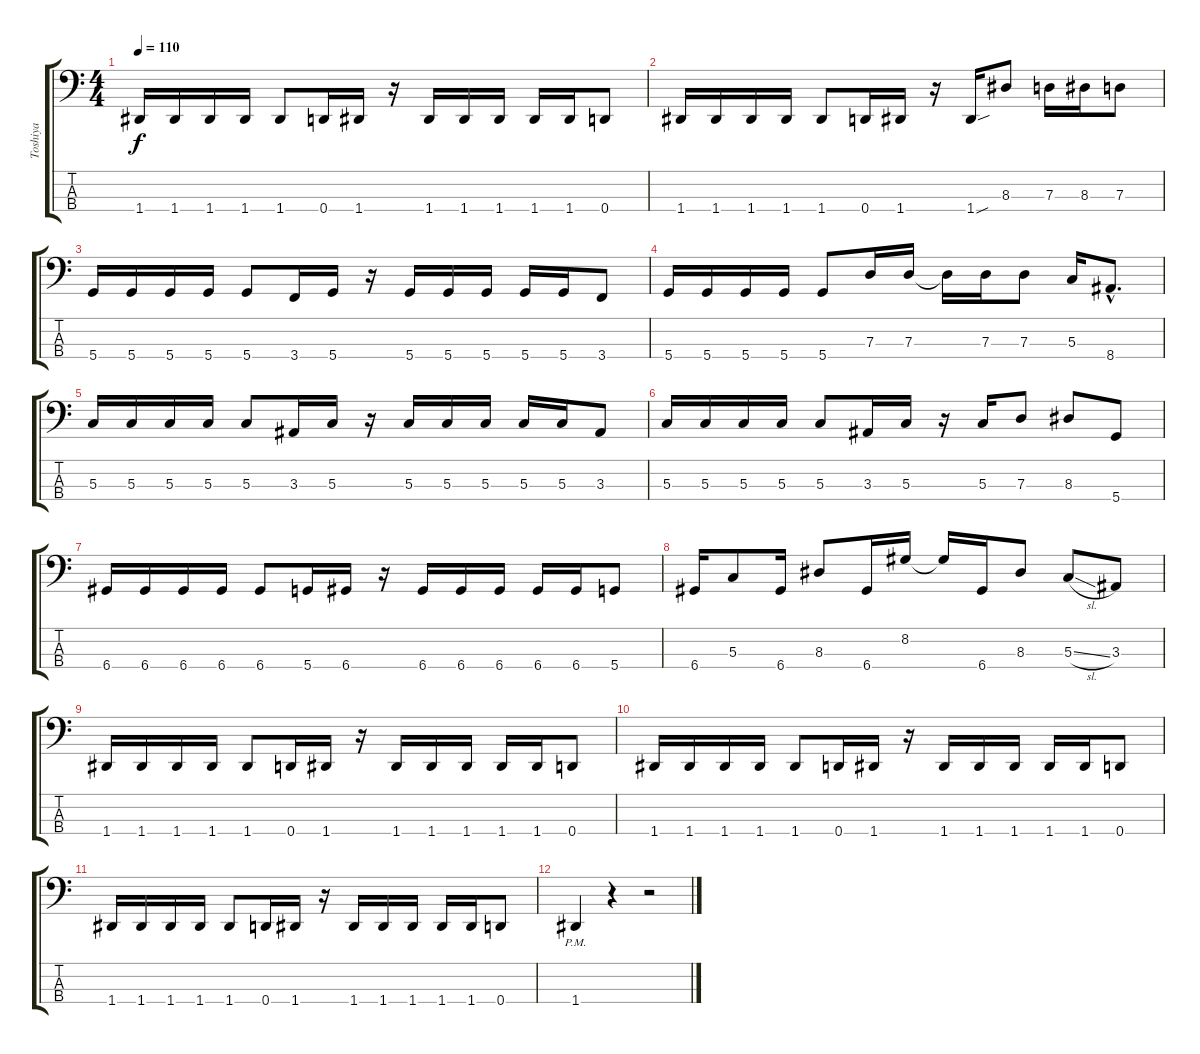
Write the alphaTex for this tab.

\track ("Toshiya" "Toshiya") {instrument electricbassfinger}
\staff {score tabs}
\tuning (F2 C2 G1 D1) {hide}
\ts (4 4)
\tempo 110
\clef f4
\ks c
1.4.16{dy f} 1.4.16 1.4.16 1.4.16 1.4.8 0.4.16 1.4.16 r.16 1.4.16 1.4.16 1.4.16 1.4.16 1.4.16 0.4.8 |
1.4.16 1.4.16 1.4.16 1.4.16 1.4.8 0.4.16 1.4.16 r.16 1.4{sou}.16 8.3.8 7.3.16 8.3.16 7.3.8 |
5.4.16 5.4.16 5.4.16 5.4.16 5.4.8 3.4.16 5.4.16 r.16 5.4.16 5.4.16 5.4.16 5.4.16 5.4.16 3.4.8 |
5.4.16 5.4.16 5.4.16 5.4.16 5.4.8 7.3.16 7.3.16 7.3{t}.16 7.3.16 7.3.8 5.3.16 8.4{hac}.8{d} |
5.3.16 5.3.16 5.3.16 5.3.16 5.3.8 3.3.16 5.3.16 r.16 5.3.16 5.3.16 5.3.16 5.3.16 5.3.16 3.3.8 |
5.3.16 5.3.16 5.3.16 5.3.16 5.3.8 3.3.16 5.3.16 r.16 5.3.16 7.3.8 8.3.8 5.4.8 |
6.4.16 6.4.16 6.4.16 6.4.16 6.4.8 5.4.16 6.4.16 r.16 6.4.16 6.4.16 6.4.16 6.4.16 6.4.16 5.4.8 |
6.4.16 5.3.8 6.4.16 8.3.8 6.4.16 8.2.16 8.2{t}.16 6.4.16 8.3.8 5.3{sl}.8 3.3.8 |
1.4.16 1.4.16 1.4.16 1.4.16 1.4.8 0.4.16 1.4.16 r.16 1.4.16 1.4.16 1.4.16 1.4.16 1.4.16 0.4.8 |
1.4.16 1.4.16 1.4.16 1.4.16 1.4.8 0.4.16 1.4.16 r.16 1.4.16 1.4.16 1.4.16 1.4.16 1.4.16 0.4.8 |
1.4.16 1.4.16 1.4.16 1.4.16 1.4.8 0.4.16 1.4.16 r.16 1.4.16 1.4.16 1.4.16 1.4.16 1.4.16 0.4.8 |
1.4{pm}.4 r.4 r.2
